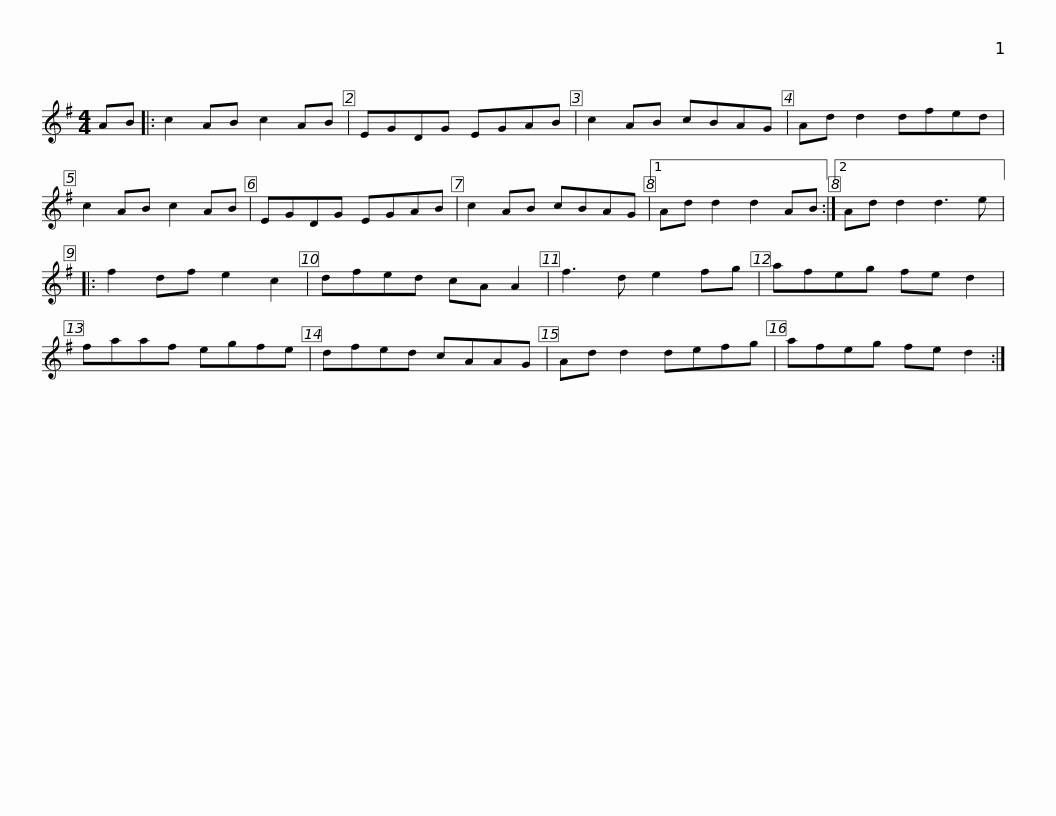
X:1
L:1/8
M:4/4
I:linebreak $
K:G
V:1 treble
V:1
 AB |: c2 AB c2 AB | EGDG EGAB | c2 AB cBAG | Ad d2 dfed | %5
 c2 AB c2 AB | EGDG EGAB |$ c2 AB cBAG |1 Ad d2 d2 AB :|2 Ad d2 d3 e |: %10
 f2 df e2 c2 | dfed cA A2 | f3 d e2 fg | afeg fe d2 |$ faaf egfe | %15
 dfed cAAG | Ad d2 defg | afeg fe d2 :| %18
